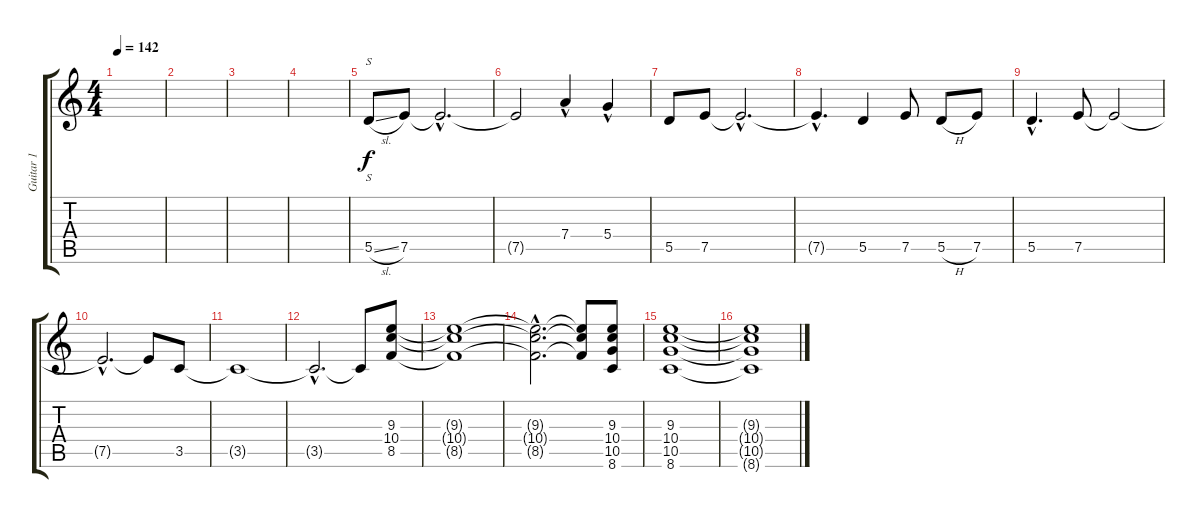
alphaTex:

\track ("Guitar 1" "Guitar 1") {instrument overdrivenguitar}
\staff {score tabs}
\tuning (E4 B3 G3 D3 A2 E2) {hide}
\ts (4 4)
\tempo 142
\clef g2
\ks c
|
|
|
|
5.5{sl}.8{s} 7.5.8 7.5{hac t}.2{d} |
7.5{t}.2 7.4{hac}.4 5.4{hac}.4 |
5.5.8 7.5.8 7.5{hac t}.2{d} |
7.5{hac t}.4{d} 5.5.4 7.5.8 5.5{h}.8 7.5.8 |
5.5{hac}.4{d} 7.5.8 7.5{t}.2 |
7.5{hac t}.2{d} 7.5{t}.8 3.5.8 |
3.5{t}.1 |
3.5{hac t}.2{d} 3.5{t}.8 (9.3 10.4 8.5).8 |
(9.3{t} 10.4{t} 8.5{t}).1 |
(9.3{hac t} 10.4{hac t} 8.5{hac t}).2{d} (9.3{t} 10.4{t} 8.5{t}).8 (9.3 10.4 10.5 8.6).8 |
(9.3 10.4 10.5 8.6).1 |
(9.3{t} 10.4{t} 10.5{t} 8.6{t}).1
